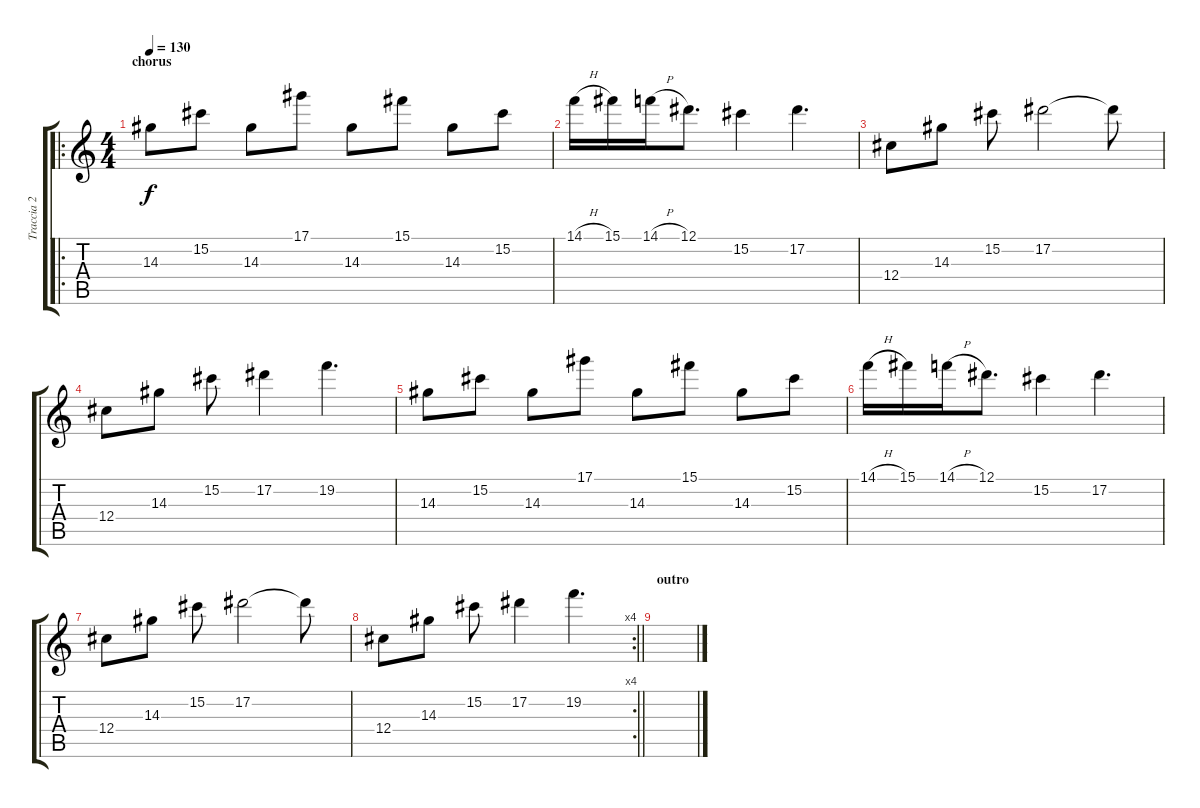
\track ("Traccia 2" "Traccia 2") {instrument distortionguitar}
\staff {score tabs}
\tuning (Eb4 Bb3 Gb3 Db3 Ab2 Eb2) {hide}
\ro
\ts (4 4)
\section ("" "chorus")
\tempo 130
\clef g2
\ks c
14.3.8{dy f} 15.2.8 14.3.8 17.1.8 14.3.8 15.1.8 14.3.8 15.2.8 |
14.1{h}.16 15.1.16 14.1{h}.16 12.1.8{d} 15.2.4 17.2.4{d} |
12.4.8 14.3.8 15.2.8 17.2.2 17.2{t}.8 |
12.4.8 14.3.8 15.2.8 17.2.4 19.2.4{d} |
14.3.8 15.2.8 14.3.8 17.1.8 14.3.8 15.1.8 14.3.8 15.2.8 |
14.1{h}.16 15.1.16 14.1{h}.16 12.1.8{d} 15.2.4 17.2.4{d} |
12.4.8 14.3.8 15.2.8 17.2.2 17.2{t}.8 |
\rc 4
\barLineRight lightlight
12.4.8 14.3.8 15.2.8 17.2.4 19.2.4{d} |
\section ("" "outro")
